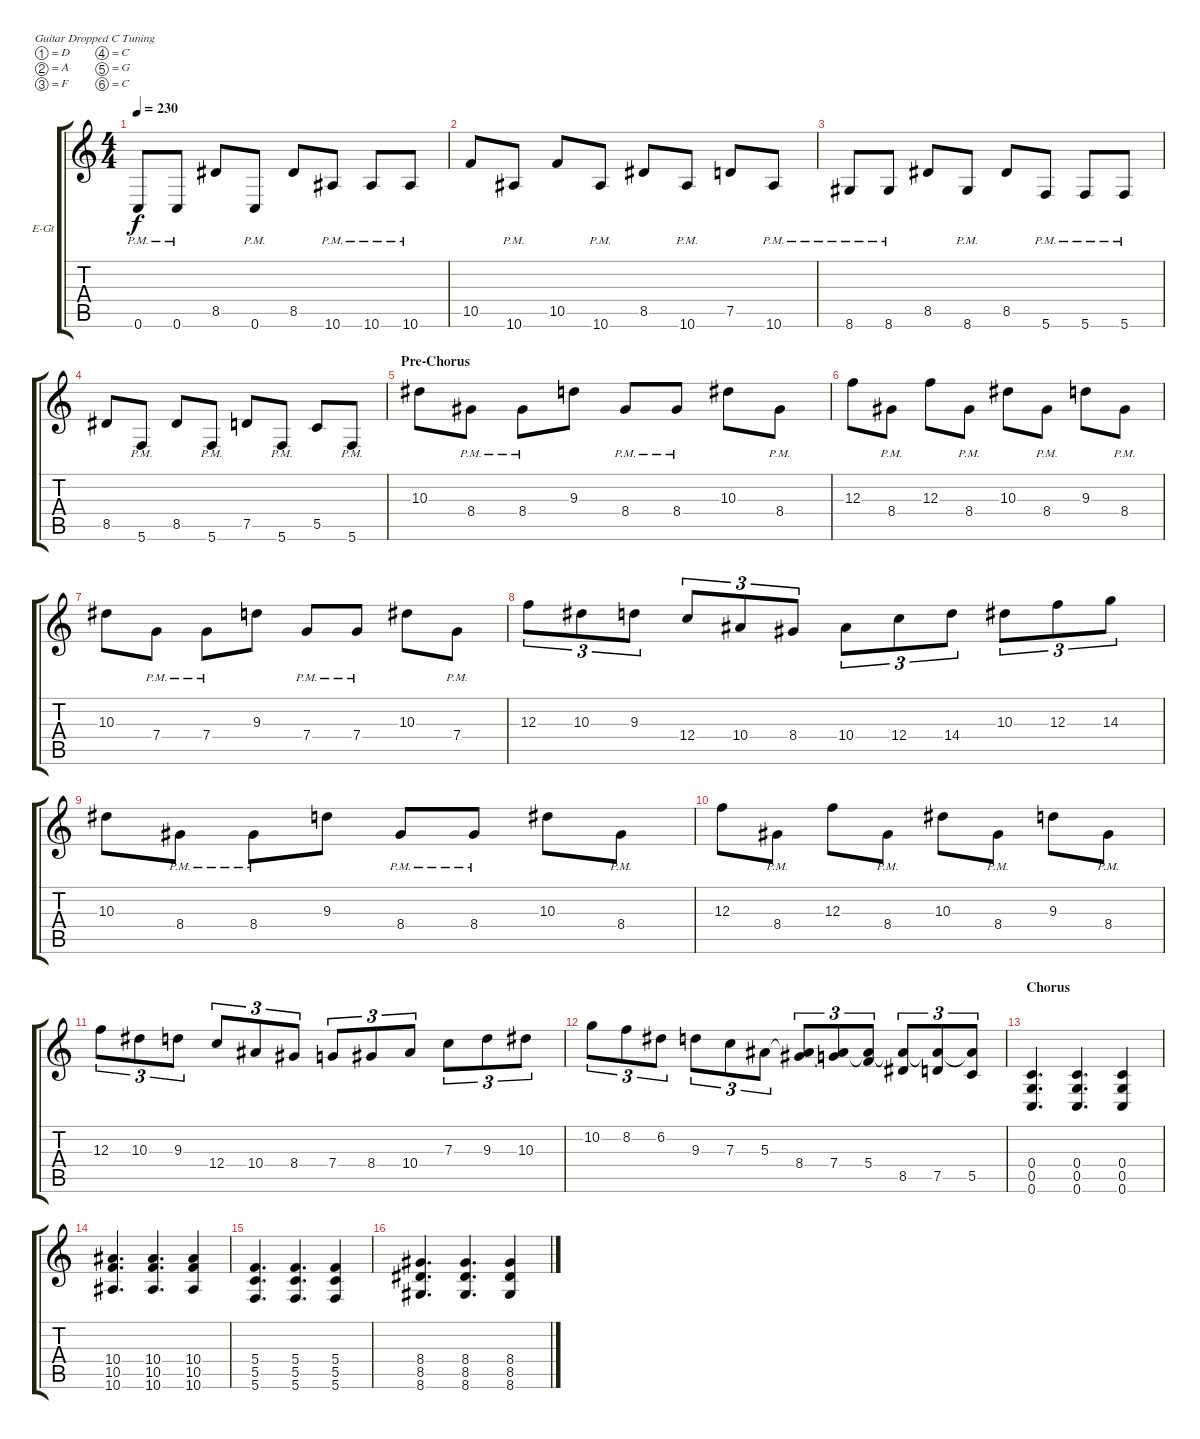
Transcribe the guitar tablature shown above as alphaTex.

\defaultSystemsLayout 4
\bracketExtendMode groupsimilarinstruments
\firstSystemTrackNameOrientation horizontal
\otherSystemsTrackNameOrientation horizontal
\track ("Electric Guitar" "E-Gt") {instrument distortionguitar}
\staff {score tabs}
\tuning (D4 A3 F3 C3 G2 C2)
\ts (4 4)
\tempo 230
\clef g2
\ks c
0.6{pm}.8{dy f} 0.6{pm}.8 8.5.8 0.6{pm}.8 8.5.8 10.6{pm}.8 10.6{pm}.8 10.6{pm}.8 |
10.5.8 10.6{pm}.8 10.5.8 10.6{pm}.8 8.5.8 10.6{pm}.8 7.5.8 10.6{pm}.8 |
8.6{pm}.8 8.6{pm}.8 8.5.8 8.6{pm}.8 8.5.8 5.6{pm}.8 5.6{pm}.8 5.6{pm}.8 |
8.5.8 5.6{pm}.8 8.5.8 5.6{pm}.8 7.5.8 5.6{pm}.8 5.5.8 5.6{pm}.8 |
\section ("" "Pre-Chorus")
10.3.8 8.4{pm}.8 8.4{pm}.8 9.3.8 8.4{pm}.8 8.4{pm}.8 10.3.8 8.4{pm}.8 |
12.3.8 8.4{pm}.8 12.3.8 8.4{pm}.8 10.3.8 8.4{pm}.8 9.3.8 8.4{pm}.8 |
10.3.8 7.4{pm}.8 7.4{pm}.8 9.3.8 7.4{pm}.8 7.4{pm}.8 10.3.8 7.4{pm}.8 |
12.3.8{tu (3 2)} 10.3.8{tu (3 2)} 9.3.8{tu (3 2)} 12.4.8{tu (3 2)} 10.4.8{tu (3 2)} 8.4.8{tu (3 2)} 10.4.8{tu (3 2)} 12.4.8{tu (3 2)} 14.4.8{tu (3 2)} 10.3.8{tu (3 2)} 12.3.8{tu (3 2)} 14.3.8{tu (3 2)} |
10.3.8 8.4{pm}.8 8.4{pm}.8 9.3.8 8.4{pm}.8 8.4{pm}.8 10.3.8 8.4{pm}.8 |
12.3.8 8.4{pm}.8 12.3.8 8.4{pm}.8 10.3.8 8.4{pm}.8 9.3.8 8.4{pm}.8 |
12.3.8{tu (3 2)} 10.3.8{tu (3 2)} 9.3.8{tu (3 2)} 12.4.8{tu (3 2)} 10.4.8{tu (3 2)} 8.4.8{tu (3 2)} 7.4.8{tu (3 2)} 8.4.8{tu (3 2)} 10.4.8{tu (3 2)} 7.3.8{tu (3 2)} 9.3.8{tu (3 2)} 10.3.8{tu (3 2)} |
10.2.8{tu (3 2)} 8.2.8{tu (3 2)} 6.2.8{tu (3 2)} 9.3.8{tu (3 2)} 7.3.8{tu (3 2)} 5.3.8{tu (3 2)} (8.4 5.3{t}).8{tu (3 2)} (7.4 5.3{t}).8{tu (3 2)} (5.4 5.3{t}).8{tu (3 2)} (8.5 5.3{t}).8{tu (3 2)} (7.5 5.3{t}).8{tu (3 2)} (5.5 5.3{t}).8{tu (3 2)} |
\section ("" "Chorus")
(0.6 0.5 0.4).4{d} (0.4 0.5 0.6).4{d} (0.6 0.5 0.4).4 |
(10.6 10.5 10.4).4{d} (10.4 10.5 10.6).4{d} (10.6 10.5 10.4).4 |
(5.6 5.5 5.4).4{d} (5.4 5.5 5.6).4{d} (5.6 5.5 5.4).4 |
(8.6 8.5 8.4).4{d} (8.4 8.5 8.6).4{d} (8.6 8.5 8.4).4
